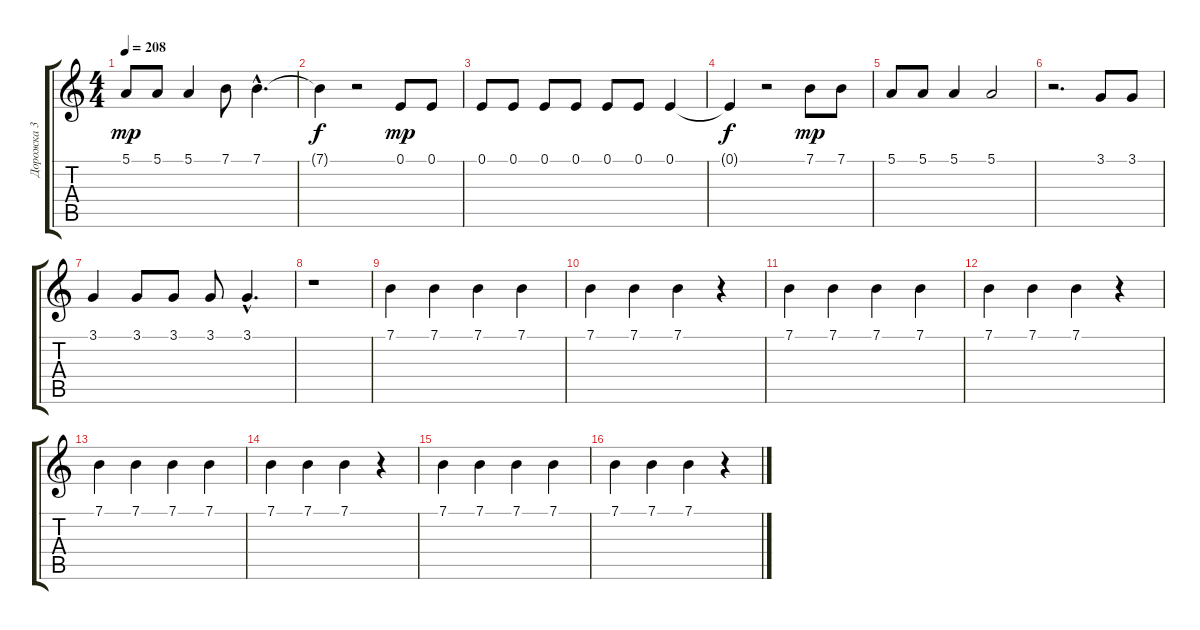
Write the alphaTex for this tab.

\track ("Дорожка 3" "Дорожка 3") {instrument baritonesax}
\staff {score tabs}
\tuning (E4 B3 G3 D3 A2 E2) {hide}
\ts (4 4)
\tempo 208
\clef g2
\ks c
5.1.8{dy mp} 5.1.8 5.1.4 7.1.8 7.1{hac}.4{d} |
7.1{t}.4{dy f} r.2 0.1.8{dy mp} 0.1.8 |
0.1.8 0.1.8 0.1.8 0.1.8 0.1.8 0.1.8 0.1.4 |
0.1{t}.4{dy f} r.2 7.1.8{dy mp} 7.1.8 |
5.1.8 5.1.8 5.1.4 5.1.2 |
r.2{d} 3.1.8 3.1.8 |
3.1.4 3.1.8 3.1.8 3.1.8 3.1{hac}.4{d} |
r.1 |
7.1.4 7.1.4 7.1.4 7.1.4 |
7.1.4 7.1.4 7.1.4 r.4 |
7.1.4 7.1.4 7.1.4 7.1.4 |
7.1.4 7.1.4 7.1.4 r.4 |
7.1.4 7.1.4 7.1.4 7.1.4 |
7.1.4 7.1.4 7.1.4 r.4 |
7.1.4 7.1.4 7.1.4 7.1.4 |
7.1.4 7.1.4 7.1.4 r.4
